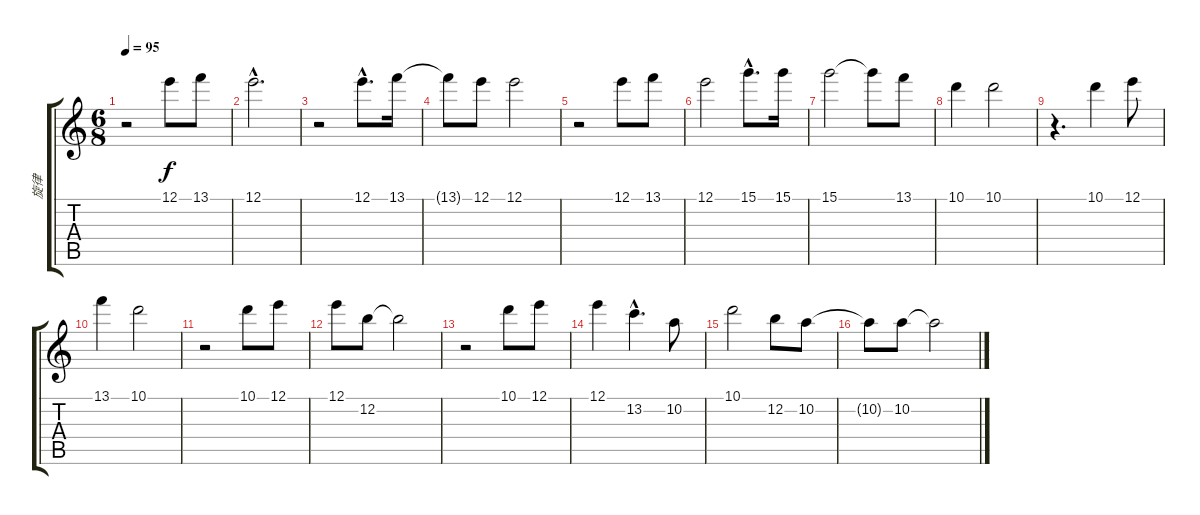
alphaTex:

\track ("旋律" "旋律") {instrument acousticguitarnylon}
\staff {score tabs}
\tuning (E4 B3 G3 D3 A2 E2) {hide}
\ts (6 8)
\tempo 95
\clef g2
\ks c
r.2{dy f} 12.1.8 13.1.8 |
12.1{hac}.2{d} |
r.2 12.1{hac}.8{d} 13.1.16 |
13.1{t}.8 12.1.8 12.1.2 |
r.2 12.1.8 13.1.8 |
12.1.2 15.1{hac}.8{d} 15.1.16 |
15.1.2 15.1{t}.8 13.1.8 |
10.1.4 10.1.2 |
r.4{d} 10.1.4 12.1.8 |
13.1.4 10.1.2 |
r.2 10.1.8 12.1.8 |
12.1.8 12.2.8 12.2{t}.2 |
r.2 10.1.8 12.1.8 |
12.1.4 13.2{hac}.4{d} 10.2.8 |
10.1.2 12.2.8 10.2.8 |
10.2{t}.8 10.2.8 10.2{t}.2
